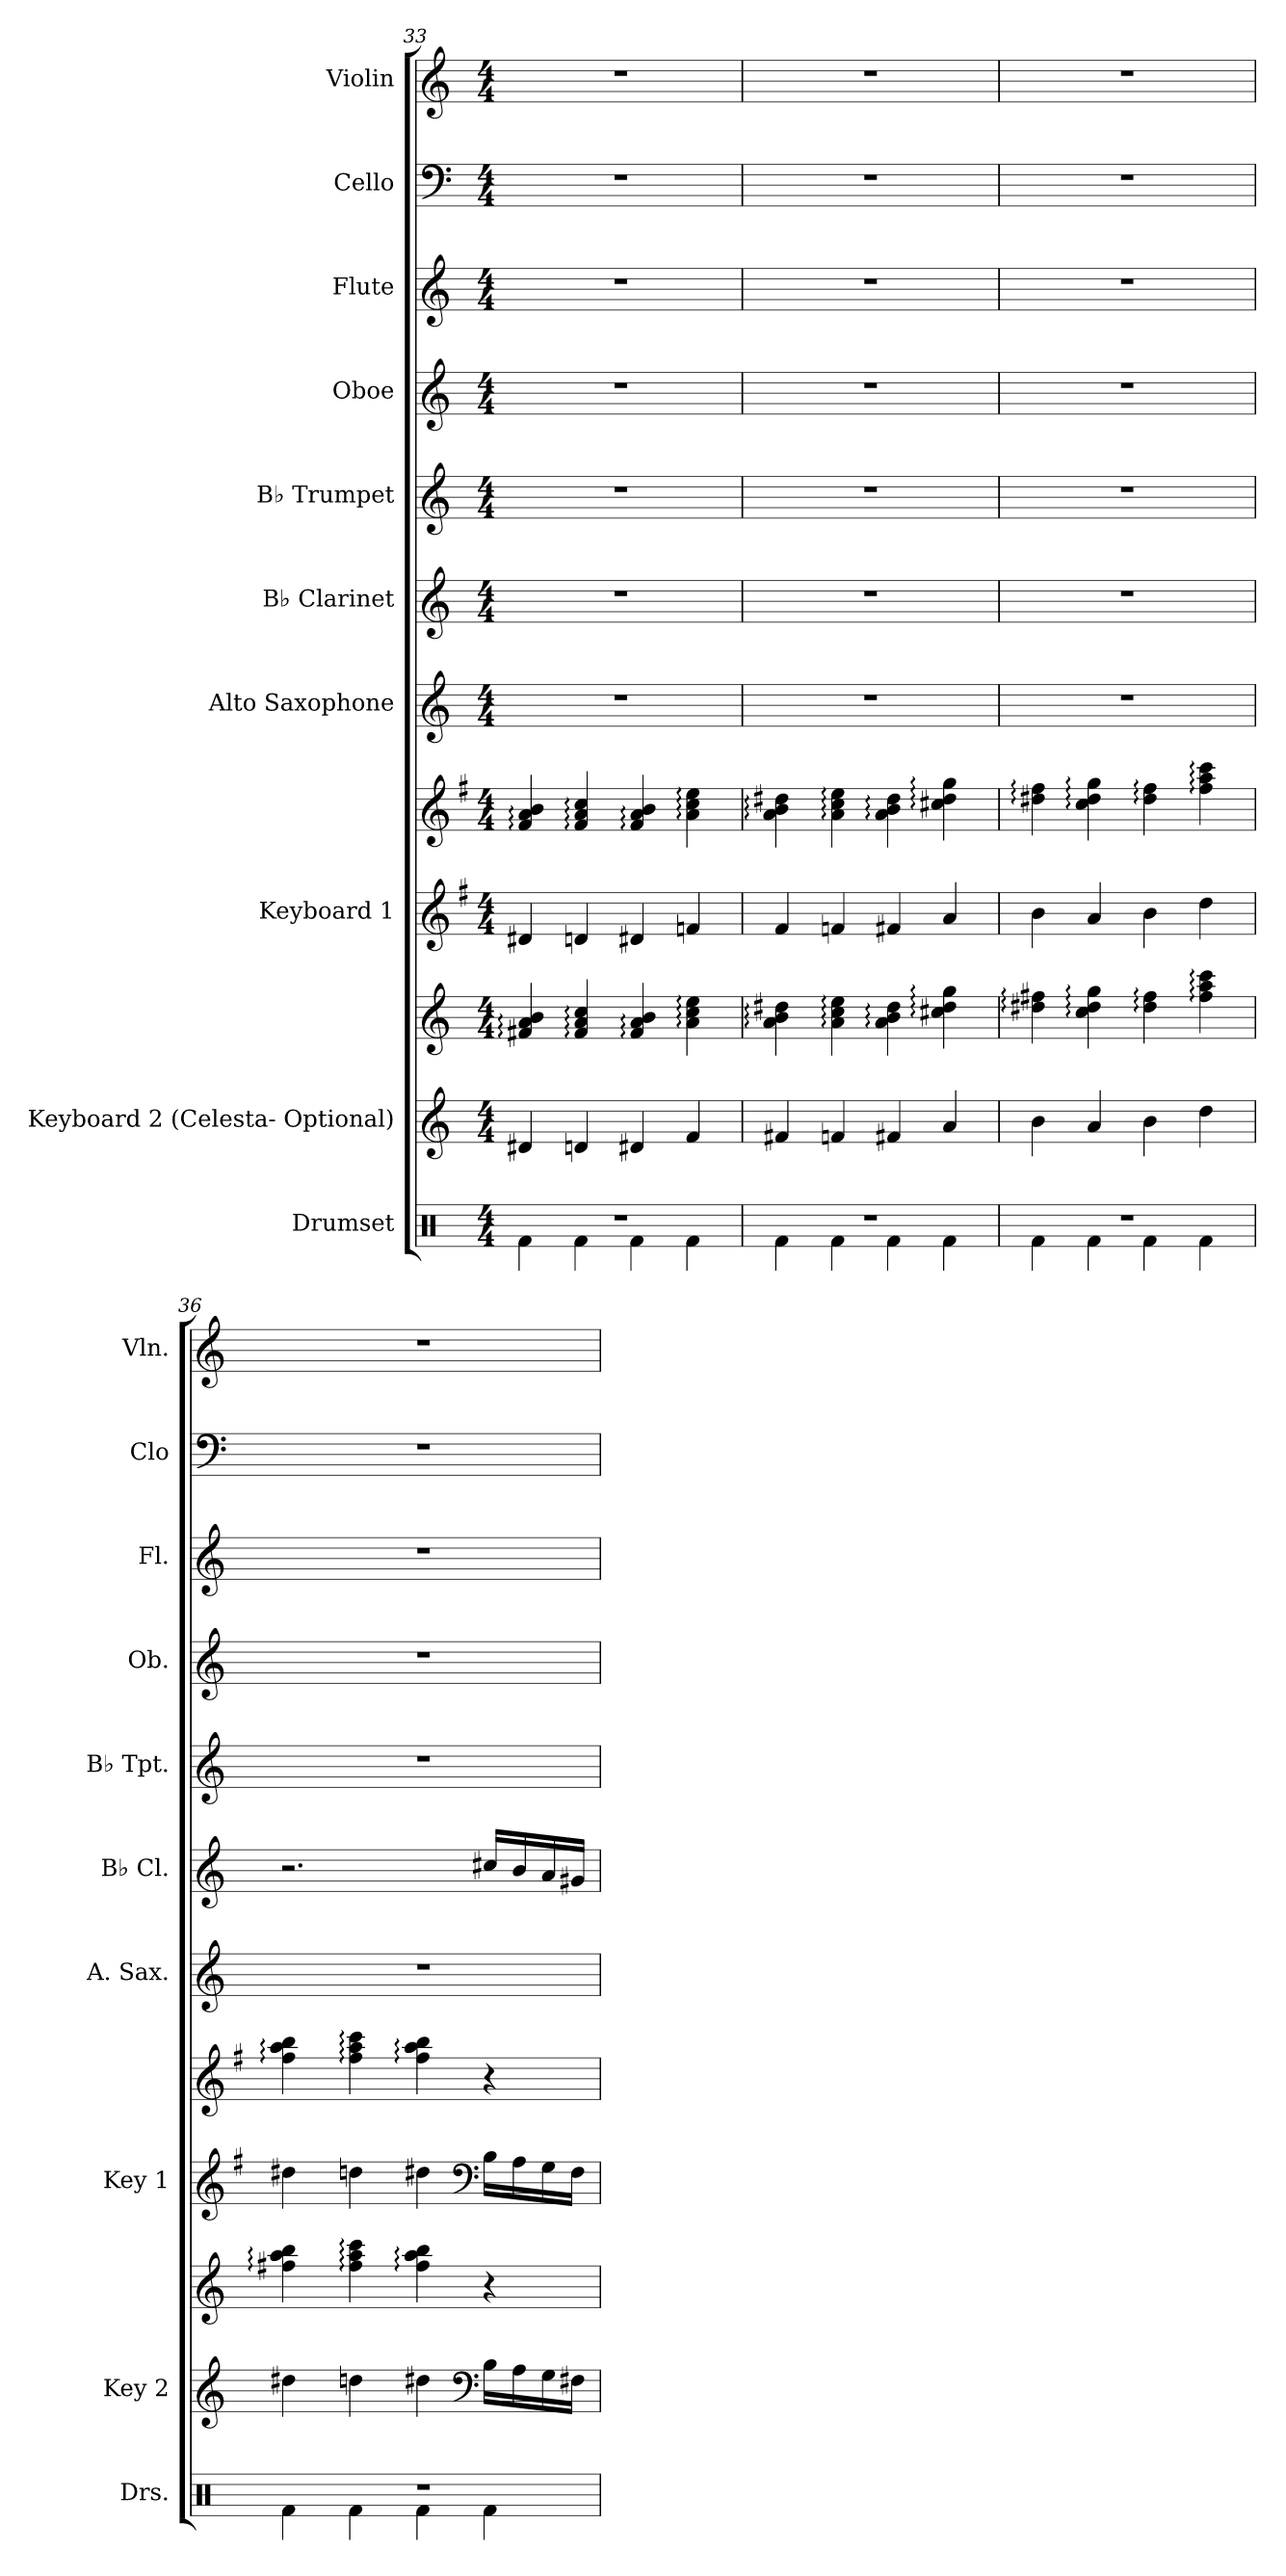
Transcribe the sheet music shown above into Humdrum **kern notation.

**kern	**kern	**kern	**kern	**kern	**kern	**kern	**kern	**kern	**kern	**kern	**kern
*part10	*part9	*part9	*part8	*part8	*part7	*part6	*part5	*part4	*part3	*part2	*part1
*staff12	*staff11	*staff10	*staff9	*staff8	*staff7	*staff6	*staff5	*staff4	*staff3	*staff2	*staff1
*I"Drumset	*I"Keyboard 2 (Celesta- Optional)	*	*I"Keyboard 1	*	*I"Alto Saxophone	*I"B♭ Clarinet	*I"B♭ Trumpet	*I"Oboe	*I"Flute	*I"Cello	*I"Violin
*I'Drs.	*I'Key 2	*	*I'Key 1	*	*I'A. Sax.	*I'B♭ Cl.	*I'B♭ Tpt.	*I'Ob.	*I'Fl.	*I'Clo	*I'Vln.
*clefX	*clefG2	*clefG2	*clefG2	*clefG2	*clefG2	*clefG2	*clefG2	*clefG2	*clefG2	*clefF4	*clefG2
*	*	*	*	*	*ITrd5c9	*ITrd1c2	*ITrd1c2	*	*	*	*
*k[]	*k[]	*k[]	*k[f#]	*k[f#]	*k[b-e-a-]	*k[b-e-]	*k[b-e-]	*k[]	*k[]	*k[]	*k[]
*C:	*C:	*C:	*G:	*G:	*E-:	*B-:	*B-:	*C:	*C:	*C:	*C:
*M4/4	*M4/4	*M4/4	*M4/4	*M4/4	*M4/4	*M4/4	*M4/4	*M4/4	*M4/4	*M4/4	*M4/4
=33	=33	=33	=33	=33	=33	=33	=33	=33	=33	=33	=33
*^	*	*	*	*	*	*	*	*	*	*	*
1r	4Rf\	4d#X/	4f#X/: 4a/: 4b/:	4d#X/	4f#/: 4a/: 4b/:	1r	1r	1r	1r	1r	1r	1r
.	4Rf\	4dn/	4f#/: 4a/: 4cc/:	4dn/	4f#/: 4a/: 4cc/:	.	.	.	.	.	.	.
.	4Rf\	4d#X/	4f#/: 4a/: 4b/:	4d#X/	4f#/: 4a/: 4b/:	.	.	.	.	.	.	.
.	4Rf\	4f/	4a\: 4cc\: 4ee\:	4fn/	4a\: 4cc\: 4ee\:	.	.	.	.	.	.	.
=34	=34	=34	=34	=34	=34	=34	=34	=34	=34	=34	=34	=34
1r	4Rf\	4f#X/	4a\: 4b\: 4dd#X\:	4f#/	4a\: 4b\: 4dd#X\:	1r	1r	1r	1r	1r	1r	1r
.	4Rf\	4fn/	4a\: 4cc\: 4ee\:	4fn/	4a\: 4cc\: 4ee\:	.	.	.	.	.	.	.
.	4Rf\	4f#X/	4a\: 4b\: 4dd#\:	4f#X/	4a\: 4b\: 4dd#\:	.	.	.	.	.	.	.
.	4Rf\	4a/	4cc#X\: 4dd#\: 4gg\:	4a/	4cc#X\: 4dd#\: 4gg\:	.	.	.	.	.	.	.
!!LO:PB:g=z
=35	=35	=35	=35	=35	=35	=35	=35	=35	=35	=35	=35	=35
1r	4Rf\	4b\	4dd#X\: 4ff#X\:	4b\	4dd#X\: 4ff#\:	1r	1r	1r	1r	1r	1r	1r
.	4Rf\	4a/	4cc\: 4dd#\: 4gg\:	4a/	4cc\: 4dd#\: 4gg\:	.	.	.	.	.	.	.
.	4Rf\	4b\	4dd#\: 4ff#\:	4b\	4dd#\: 4ff#\:	.	.	.	.	.	.	.
.	4Rf\	4dd\	4ff#\: 4aa\: 4ccc\:	4dd\	4ff#\: 4aa\: 4ccc\:	.	.	.	.	.	.	.
=36	=36	=36	=36	=36	=36	=36	=36	=36	=36	=36	=36	=36
1r	4Rf\	4dd#X\	4ff#X\: 4aa\: 4bb\:	4dd#X\	4ff#\: 4aa\: 4bb\:	1r	2.r	1r	1r	1r	1r	1r
.	4Rf\	4ddn\	4ff#\: 4aa\: 4ccc\:	4ddn\	4ff#\: 4aa\: 4ccc\:	.	.	.	.	.	.	.
.	4Rf\	4dd#X\	4ff#\: 4aa\: 4bb\:	4dd#X\	4ff#\: 4aa\: 4bb\:	.	.	.	.	.	.	.
*	*	*clefF4	*	*clefF4	*	*	*	*	*	*	*	*
.	4Rf\	16B\LL	4r	16B\LL	4r	.	16bn/LL	.	.	.	.	.
.	.	16A\	.	16A\	.	.	16a/	.	.	.	.	.
.	.	16G\	.	16G\	.	.	16g/	.	.	.	.	.
.	.	16F#X\JJ	.	16F#\JJ	.	.	16f#X/JJ	.	.	.	.	.
*v	*v	*	*	*	*	*	*	*	*	*	*	*
=	=	=	=	=	=	=	=	=	=	=	=
*-	*-	*-	*-	*-	*-	*-	*-	*-	*-	*-	*-
